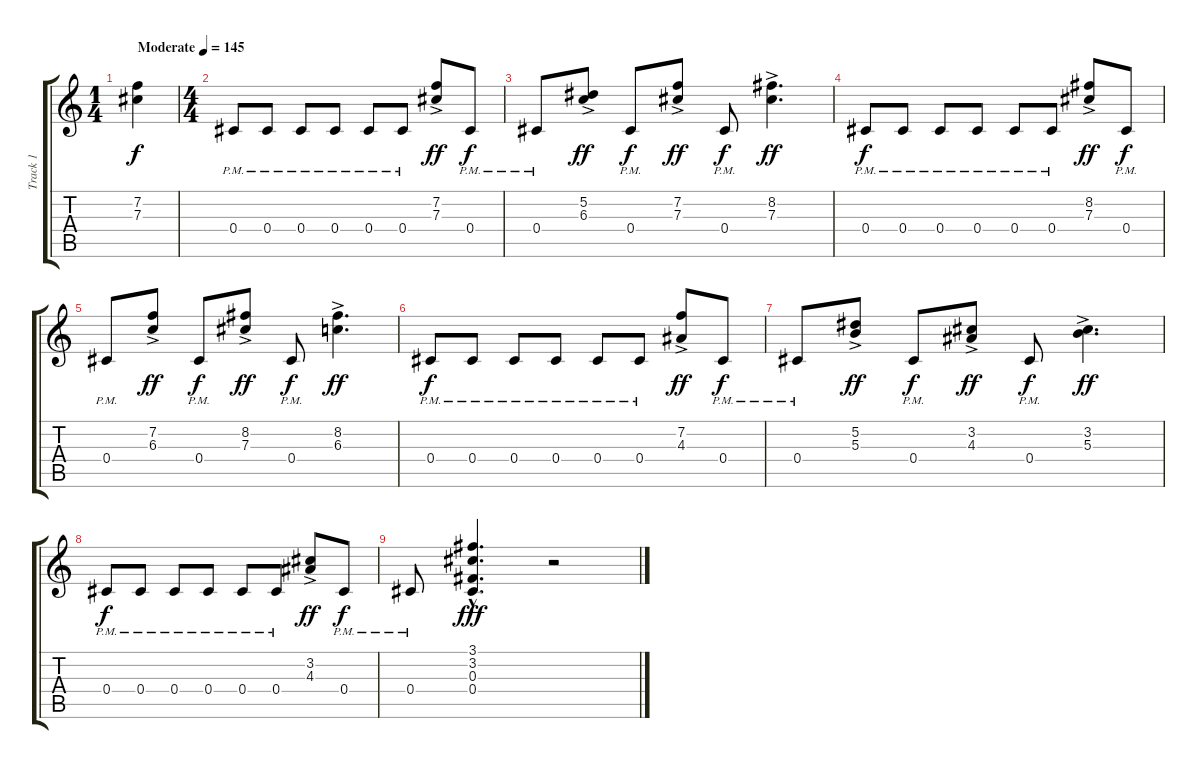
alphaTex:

\track ("Track 1" "Track 1") {instrument overdrivenguitar}
\staff {score tabs}
\tuning (Eb4 Bb3 Gb3 Db3 Ab2 Eb2) {hide}
\ts (1 4)
\tempo (145 "Moderate")
\clef g2
\ks c
(7.2 7.3).4{dy f instrument overdrivenguitar} |
\ts (4 4)
0.4{pm}.8 0.4{pm}.8 0.4{pm}.8 0.4{pm}.8 0.4{pm}.8 0.4{pm}.8 (7.2{ac} 7.3).8{dy ff} 0.4{pm}.8{dy f} |
0.4{pm}.8 (5.2 6.3{ac}).8{dy ff} 0.4{pm}.8{dy f} (7.2{ac} 7.3).8{dy ff} 0.4{pm}.8{dy f} (8.2{ac} 7.3).4{d dy ff} |
0.4{pm}.8{dy f} 0.4{pm}.8 0.4{pm}.8 0.4{pm}.8 0.4{pm}.8 0.4{pm}.8 (8.2{ac} 7.3).8{dy ff} 0.4{pm}.8{dy f} |
0.4{pm}.8 (7.2{ac} 6.3).8{dy ff} 0.4{pm}.8{dy f} (8.2{ac} 7.3).8{dy ff} 0.4{pm}.8{dy f} (8.2{ac} 6.3).4{d dy ff} |
0.4{pm}.8{dy f} 0.4{pm}.8 0.4{pm}.8 0.4{pm}.8 0.4{pm}.8 0.4{pm}.8 (7.2 4.3{ac}).8{dy ff} 0.4{pm}.8{dy f} |
0.4{pm}.8 (5.2{ac} 5.3).8{dy ff} 0.4{pm}.8{dy f} (3.2{ac} 4.3).8{dy ff} 0.4{pm}.8{dy f} (3.2{ac} 5.3).4{d dy ff} |
0.4{pm}.8{dy f} 0.4{pm}.8 0.4{pm}.8 0.4{pm}.8 0.4{pm}.8 0.4{pm}.8 (3.2 4.3{ac}).8{dy ff} 0.4{pm}.8{dy f} |
0.4{pm}.8 (3.1{hac} 3.2 0.3 0.4).4{d dy fff} r.2
